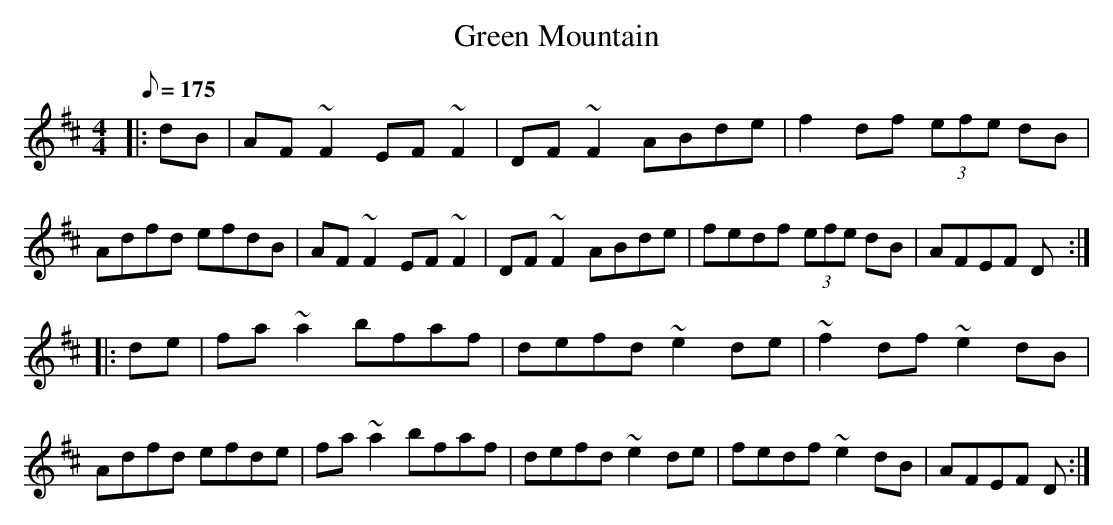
X:1
T: Green Mountain
M: 4/4
L: 1/8
Q: 175
K: D
|: dB| AF ~F2 EF ~F2|DF ~F2 ABde|f2 df (3efe dB|Adfd efdB|AF ~F2 EF ~F2|DF ~F2 ABde|fedf (3efe dB| AFEF D :|
|: de|fa ~a2 bfaf|defd ~e2 de|~f2 df ~e2 dB| Adfd efde| fa ~a2 bfaf| defd ~e2 de|fedf ~e2 dB|AFEF D :|
